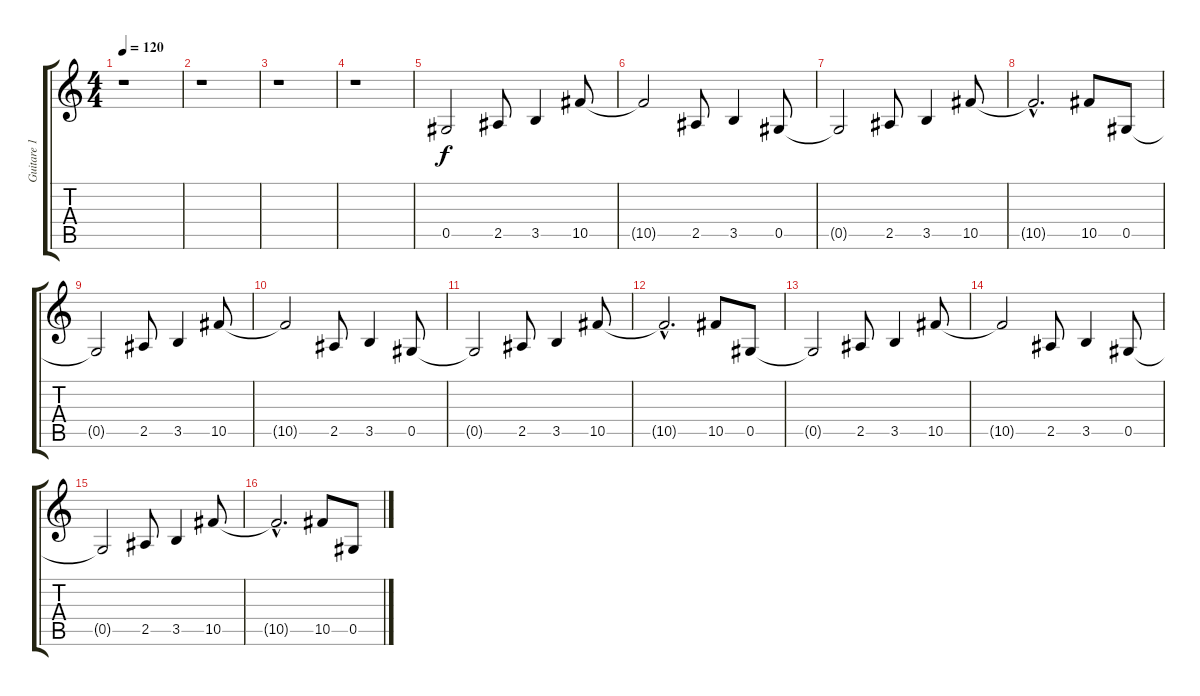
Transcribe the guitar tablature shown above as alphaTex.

\track ("Guitare 1" "Guitare 1") {instrument distortionguitar}
\staff {score tabs}
\tuning (Eb4 Bb3 Gb3 Db3 Ab2 Eb2) {hide}
\ts (4 4)
\tempo 120
\clef g2
\ks c
r.1{dy f instrument distortionguitar} |
r.1 |
r.1 |
r.1 |
0.5.2 2.5.8 3.5.4 10.5.8 |
10.5{t}.2 2.5.8 3.5.4 0.5.8 |
0.5{t}.2 2.5.8 3.5.4 10.5.8 |
10.5{hac t}.2{d} 10.5.8 0.5.8 |
0.5{t}.2 2.5.8 3.5.4 10.5.8 |
10.5{t}.2 2.5.8 3.5.4 0.5.8 |
0.5{t}.2 2.5.8 3.5.4 10.5.8 |
10.5{hac t}.2{d} 10.5.8 0.5.8 |
0.5{t}.2 2.5.8 3.5.4 10.5.8 |
10.5{t}.2 2.5.8 3.5.4 0.5.8 |
0.5{t}.2 2.5.8 3.5.4 10.5.8 |
10.5{hac t}.2{d} 10.5.8 0.5.8
